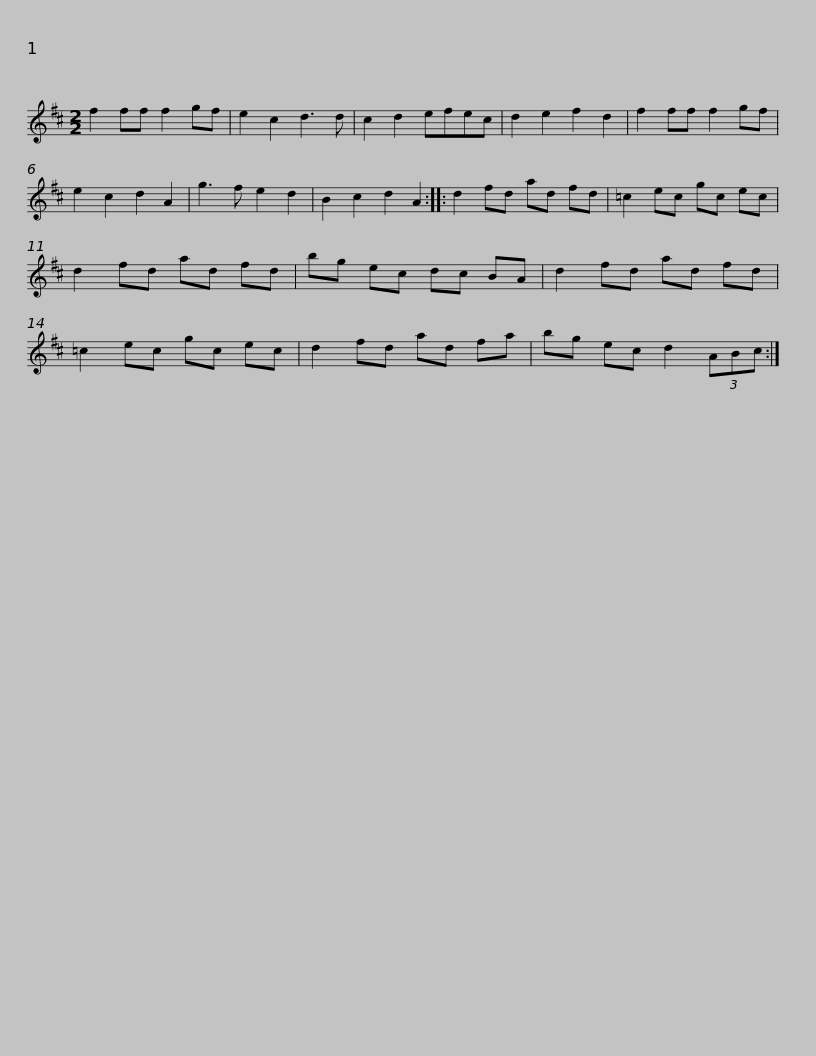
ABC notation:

X:1
L:1/8
M:2/2
I:linebreak $
K:D
V:1 treble
V:1
 f2 ff f2 gf | e2 c2 d3 d | c2 d2 efec | d2 e2 f2 d2 | f2 ff f2 gf | %5
 e2 c2 d2 A2 | g3 f e2 d2 | B2 c2 d2 A2 ::$ d2 fd ad fd | =c2 ec gc ec | %10
 d2 fd ad fd | bg ec dc BA | d2 fd ad fd | =c2 ec gc ec |$ d2 fd ad fa | %15
 bg ec d2 (3ABc :| %16
